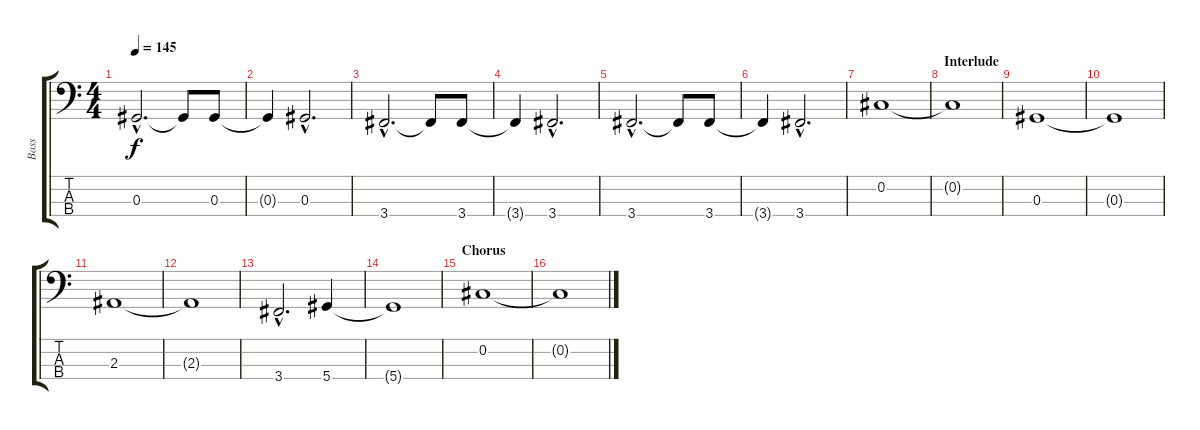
\track ("Bass" "Bass") {instrument acousticbass}
\staff {score tabs}
\tuning (Gb2 Db2 Ab1 Eb1) {hide}
\ts (4 4)
\tempo 145
\clef f4
\ks c
0.3{hac}.2{d dy f} 0.3{t}.8 0.3.8 |
0.3{t}.4 0.3{hac}.2{d} |
3.4{hac}.2{d} 3.4{t}.8 3.4.8 |
3.4{t}.4 3.4{hac}.2{d} |
3.4{hac}.2{d} 3.4{t}.8 3.4.8 |
3.4{t}.4 3.4{hac}.2{d} |
0.2.1 |
\section ("" "Interlude")
0.2{t}.1 |
0.3.1 |
0.3{t}.1 |
2.3.1 |
2.3{t}.1 |
3.4{hac}.2{d} 5.4.4 |
5.4{t}.1 |
\section ("" "Chorus")
0.2.1 |
0.2{t}.1
